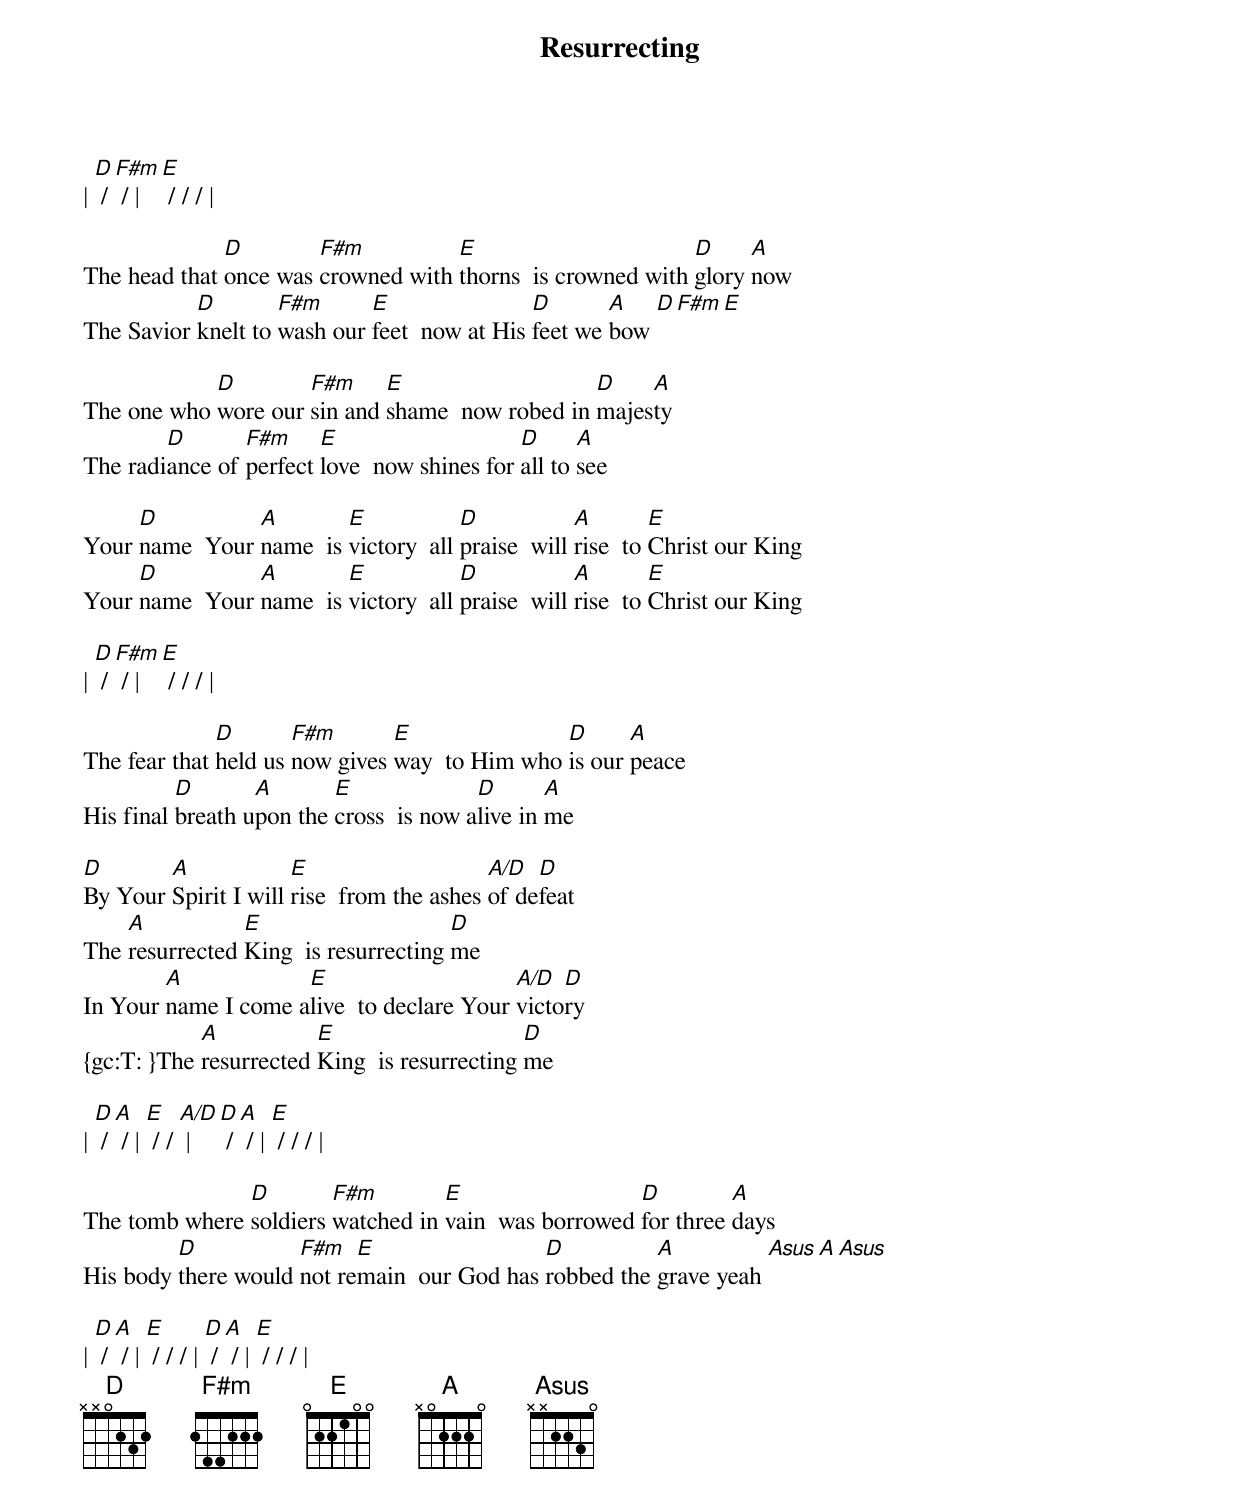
{title: Resurrecting}
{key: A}
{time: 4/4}
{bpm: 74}
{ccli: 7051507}
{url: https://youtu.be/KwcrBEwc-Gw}
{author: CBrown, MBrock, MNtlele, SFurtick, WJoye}
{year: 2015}
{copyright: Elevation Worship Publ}

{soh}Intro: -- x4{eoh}
| [D] / [F#m] / | [E] / / / |

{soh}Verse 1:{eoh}
The head that [D]once was [F#m]crowned with [E]thorns  is crowned with [D]glory [A]now
The Savior [D]knelt to [F#m]wash our [E]feet  now at His [D]feet we [A]bow [D][F#m][E]

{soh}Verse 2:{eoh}
The one who [D]wore our [F#m]sin and [E]shame  now robed in [D]majes[A]ty
The radi[D]ance of [F#m]perfect [E]love  now shines for [D]all to [A]see

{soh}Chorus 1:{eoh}
Your [D]name  Your [A]name  is [E]victory  all [D]praise  will [A]rise  to [E]Christ our King
Your [D]name  Your [A]name  is [E]victory  all [D]praise  will [A]rise  to [E]Christ our King

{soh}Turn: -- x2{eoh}
| [D] / [F#m] / | [E] / / / |

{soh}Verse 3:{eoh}
The fear that [D]held us [F#m]now gives [E]way  to Him who [D]is our [A]peace
His final [D]breath u[A]pon the [E]cross  is now a[D]live in [A]me

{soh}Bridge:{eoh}
[D]By Your [A]Spirit I will [E]rise  from the ashes [A/D]of de[D]feat
The [A]resurrected [E]King  is resurrecting [D]me
In Your [A]name I come a[E]live  to declare Your [A/D]victo[D]ry
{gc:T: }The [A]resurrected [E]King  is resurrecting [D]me

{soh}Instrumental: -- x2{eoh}
| [D] / [A] / | [E] / / [A/D] | [D] / [A] / | [E] / / / |

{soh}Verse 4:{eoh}
The tomb where [D]soldiers [F#m]watched in [E]vain  was borrowed [D]for three [A]days
His body [D]there would [F#m]not re[E]main  our God has [D]robbed the [A]grave yeah [Asus][A][Asus]

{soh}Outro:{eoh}
| [D] / [A] / | [E] / / / | [D] / [A] / | [E] / / / |
